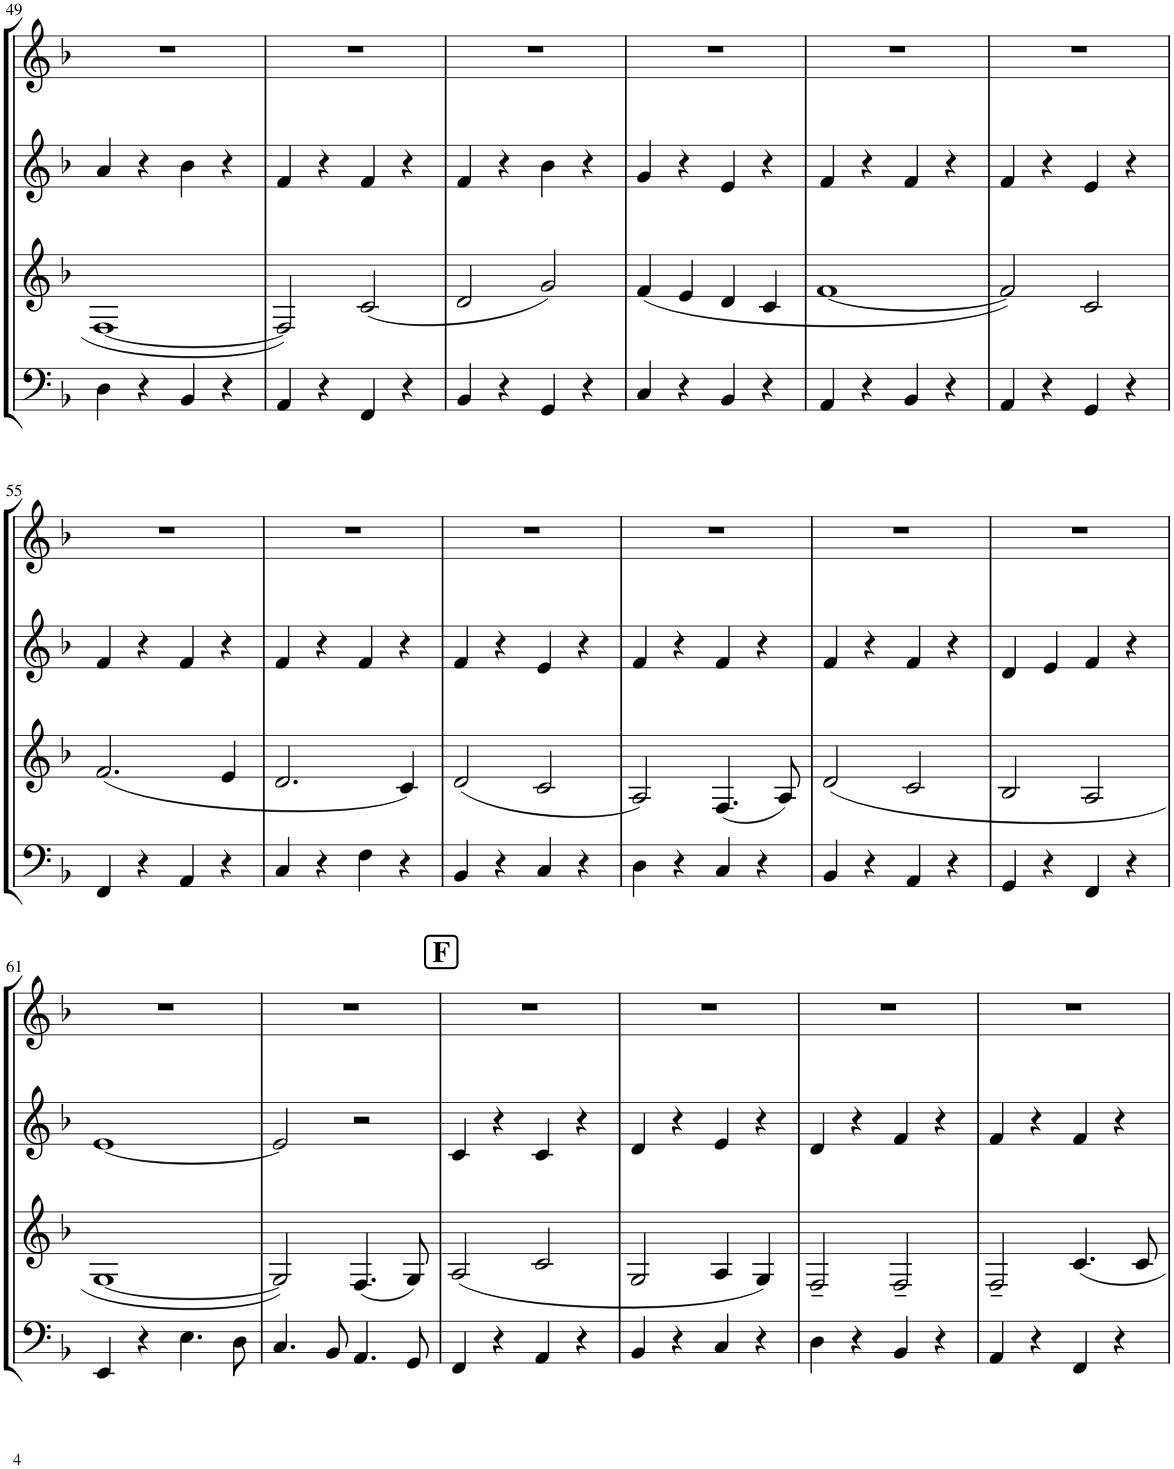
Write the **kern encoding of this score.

**kern	**kern	**kern	**kern
*part4	*part3	*part2	*part1
*staff4	*staff3	*staff2	*staff1
*I"Bassoon	*I"Bb Clarinet	*I"Oboe	*I"Flute
*I'Bsn	*I'Cl	*I'Ob	*I'Fl
!!LO:PB:g=z
*clefF4	*clefG2	*clefG2	*clefG2
*	*ITrd1c2	*	*
*k[b-]	*k[b-]	*k[b-]	*k[b-]
*M2/2	*M2/2	*M2/2	*M2/2
=49	=49	=49	=49
4D\	[1F	4a/	1r
4r	.	4r	.
4BB-/	.	4b-\	.
4r	.	4r	.
=50	=50	=50	=50
4AA/	2F/]	4f/	1r
4r	.	4r	.
4FF/	(2c/	4f/	.
4r	.	4r	.
=51	=51	=51	=51
4BB-/	2d/	4f/	1r
4r	.	4r	.
4GG/	2g/)	4b-\	.
4r	.	4r	.
=52	=52	=52	=52
4C/	(<4f/	4g/	1r
4r	4e/	4r	.
4BB-/	4d/	4e/	.
4r	4c/	4r	.
=53	=53	=53	=53
4AA/	[1f	4f/	1r
4r	.	4r	.
4BB-/	.	4f/	.
4r	.	4r	.
=54	=54	=54	=54
4AA/	2f/])	4f/	1r
4r	.	4r	.
4GG/	2c/	4e/	.
4r	.	4r	.
!!LO:LB:g=z
=55	=55	=55	=55
4FF/	(<2.f/	4f/	1r
4r	.	4r	.
4AA/	.	4f/	.
4r	4e/	4r	.
=56	=56	=56	=56
4C/	2.d/	4f/	1r
4r	.	4r	.
4F\	.	4f/	.
4r	4c/)	4r	.
=57	=57	=57	=57
4BB-/	(2d/	4f/	1r
4r	.	4r	.
4C/	2c/	4e/	.
4r	.	4r	.
=58	=58	=58	=58
4D\	2A/)	4f/	1r
4r	.	4r	.
4C/	(4.F/	4f/	.
4r	.	4r	.
.	8A/)	.	.
=59	=59	=59	=59
4BB-/	(2d/	4f/	1r
4r	.	4r	.
4AA/	2c/	4f/	.
4r	.	4r	.
=60	=60	=60	=60
4GG/	2B-/	4d/	1r
4r	.	4e/	.
4FF/	2A/	4f/	.
4r	.	4r	.
!!LO:LB:g=z
=61	=61	=61	=61
4EE/	[1G	[1e	1r
4r	.	.	.
4.E\	.	.	.
8D\	.	.	.
=62	=62	=62	=62
4.C/	2G/])	2e/]	1r
8BB-/	.	.	.
4.AA/	(4.F/	2r	.
8GG/	8G/)	.	.
!!LO:REH:place=s1:a:B:cj:fs=14:t=F
=63	=63	=63	=63
4FF/	(<2A/	4c/	1r
4r	.	4r	.
4AA/	2c/	4c/	.
4r	.	4r	.
=64	=64	=64	=64
4BB-/	2G/	4d/	1r
4r	.	4r	.
4C/	4A/	4e/	.
4r	4G/)	4r	.
=65	=65	=65	=65
4D\	2F~/	4d/	1r
4r	.	4r	.
4BB-/	2F~/	4f/	.
4r	.	4r	.
=66	=66	=66	=66
4AA/	2F~/	4f/	1r
4r	.	4r	.
4FF/	4.c/	4f/	.
4r	.	4r	.
.	8c/	.	.
=	=	=	=
*-	*-	*-	*-
